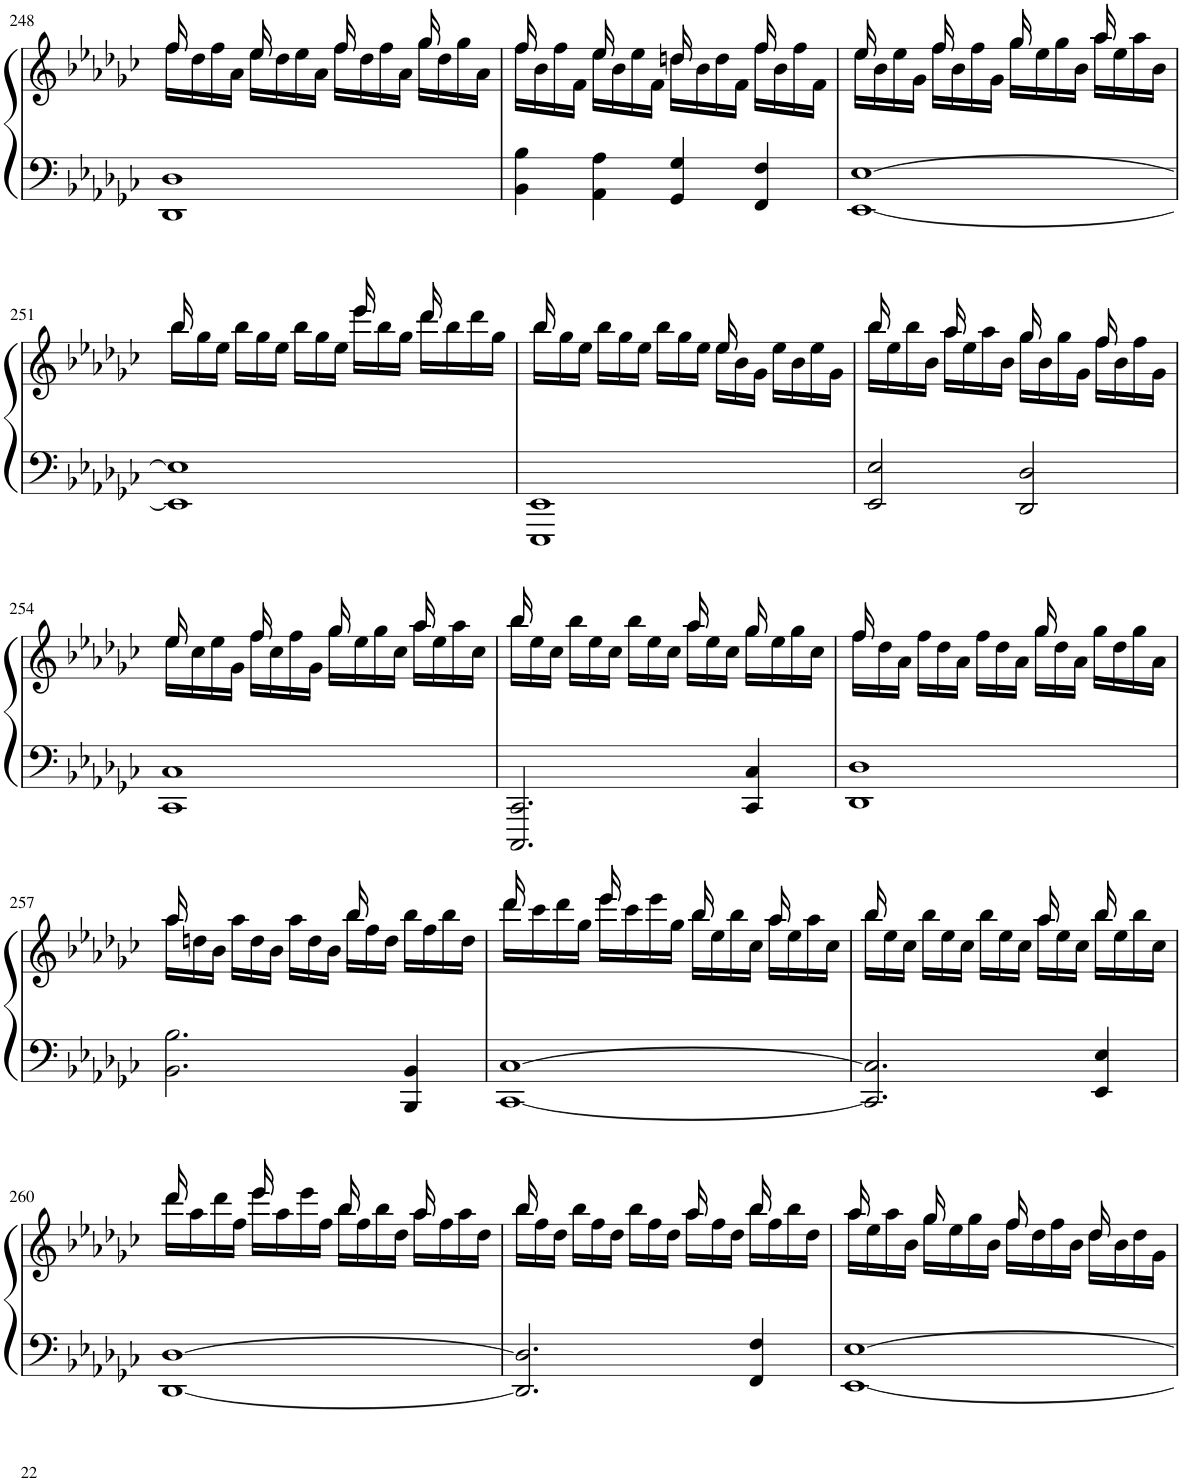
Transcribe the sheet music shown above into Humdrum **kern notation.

**kern	**kern
*part2	*part1
*staff2	*staff1
*I"Piano	*I"Piano
*I'Pno	*I'Pno
!!LO:PB:g=z
*clefF4	*clefG2
*k[b-e-a-d-g-c-]	*k[b-e-a-d-g-c-]
*M4/4	*M4/4
=248	=248
*	*^
1DD- 1D-	16ff\LL	16ff/
.	16dd-\	8.ryy
.	16ff\	.
.	16a-\JJ	.
.	16ee-\LL	16ee-/
.	16dd-\	8.ryy
.	16ee-\	.
.	16a-\JJ	.
.	16ff\LL	16ff/
.	16dd-\	8.ryy
.	16ff\	.
.	16a-\JJ	.
.	16gg-\LL	16gg-/
.	16dd-\	8.ryy
.	16gg-\	.
.	16a-\JJ	.
=249	=249	=249
4BB-\ 4B-\	16ff\LL	16ff/
.	16b-\	8.ryy
.	16ff\	.
.	16f\JJ	.
4AA-\ 4A-\	16ee-\LL	16ee-/
.	16b-\	8.ryy
.	16ee-\	.
.	16f\JJ	.
4GG-/ 4G-/	16ddn\LL	16dd/
.	16b-\	8.ryy
.	16dd\	.
.	16f\JJ	.
4FF/ 4F/	16ff\LL	16ff/
.	16b-\	8.ryy
.	16ff\	.
.	16f\JJ	.
=250	=250	=250
[1EE- [1E-	16ee-\LL	16ee-/
.	16b-\	8.ryy
.	16ee-\	.
.	16g-\JJ	.
.	16ff\LL	16ff/
.	16b-\	8.ryy
.	16ff\	.
.	16g-\JJ	.
.	16gg-\LL	16gg-/
.	16ee-\	8.ryy
.	16gg-\	.
.	16b-\JJ	.
.	16aa-\LL	16aa-/
.	16ee-\	8.ryy
.	16aa-\	.
.	16b-\JJ	.
!!LO:LB:g=z	!!
=251	=251	=251
1EE-] 1E-]	16bb-\LL	16bb-/
.	16gg-\	2ryy
.	16ee-\JJ	.
.	16bb-\LL	.
.	16gg-\	.
.	16ee-\JJ	.
.	16bb-\LL	.
.	16gg-\	.
.	16ee-\JJ	.
.	16eee-\LL	16eee-/
.	16bb-\	8ryy
.	16gg-\JJ	.
.	16ddd-\LL	16ddd-/
.	16bb-\	8.ryy
.	16ddd-\	.
.	16gg-\JJ	.
=252	=252	=252
1EEE- 1EE-	16bb-\LL	16bb-/
.	16gg-\	2ryy
.	16ee-\JJ	.
.	16bb-\LL	.
.	16gg-\	.
.	16ee-\JJ	.
.	16bb-\LL	.
.	16gg-\	.
.	16ee-\JJ	.
.	16ee-\LL	16ee-/
.	16b-\	4.ryy
.	16g-\JJ	.
.	16ee-\LL	.
.	16b-\	.
.	16ee-\	.
.	16g-\JJ	.
=253	=253	=253
2EE-/ 2E-/	16bb-\LL	16bb-/
.	16ee-\	8.ryy
.	16bb-\	.
.	16b-\JJ	.
.	16aa-\LL	16aa-/
.	16ee-\	8.ryy
.	16aa-\	.
.	16b-\JJ	.
2DD-/ 2D-/	16gg-\LL	16gg-/
.	16b-\	8.ryy
.	16gg-\	.
.	16g-\JJ	.
.	16ff\LL	16ff/
.	16b-\	8.ryy
.	16ff\	.
.	16g-\JJ	.
!!LO:LB:g=z	!!
=254	=254	=254
1CC- 1C-	16ee-\LL	16ee-/
.	16cc-\	8.ryy
.	16ee-\	.
.	16g-\JJ	.
.	16ff\LL	16ff/
.	16cc-\	8.ryy
.	16ff\	.
.	16g-\JJ	.
.	16gg-\LL	16gg-/
.	16ee-\	8.ryy
.	16gg-\	.
.	16cc-\JJ	.
.	16aa-\LL	16aa-/
.	16ee-\	8.ryy
.	16aa-\	.
.	16cc-\JJ	.
=255	=255	=255
2.CCC-/ 2.CC-/	16bb-\LL	16bb-/
.	16ee-\	2ryy
.	16cc-\JJ	.
.	16bb-\LL	.
.	16ee-\	.
.	16cc-\JJ	.
.	16bb-\LL	.
.	16ee-\	.
.	16cc-\JJ	.
.	16aa-\LL	16aa-/
.	16ee-\	8ryy
.	16cc-\JJ	.
4CC-/ 4C-/	16gg-\LL	16gg-/
.	16ee-\	8.ryy
.	16gg-\	.
.	16cc-\JJ	.
=256	=256	=256
1DD- 1D-	16ff\LL	16ff/
.	16dd-\	2ryy
.	16a-\JJ	.
.	16ff\LL	.
.	16dd-\	.
.	16a-\JJ	.
.	16ff\LL	.
.	16dd-\	.
.	16a-\JJ	.
.	16gg-\LL	16gg-/
.	16dd-\	4.ryy
.	16a-\JJ	.
.	16gg-\LL	.
.	16dd-\	.
.	16gg-\	.
.	16a-\JJ	.
!!LO:LB:g=z	!!
=257	=257	=257
2.BB-\ 2.B-\	16aa-\LL	16aa-/
.	16ddn\	2ryy
.	16b-\JJ	.
.	16aa-\LL	.
.	16dd\	.
.	16b-\JJ	.
.	16aa-\LL	.
.	16dd\	.
.	16b-\JJ	.
.	16bb-\LL	16bb-/
.	16ff\	4.ryy
.	16dd\JJ	.
4BBB-/ 4BB-/	16bb-\LL	.
.	16ff\	.
.	16bb-\	.
.	16dd\JJ	.
=258	=258	=258
[1CC- [1C-	16ddd-\LL	16ddd-/
.	16ccc-\	8.ryy
.	16ddd-\	.
.	16gg-\JJ	.
.	16eee-\LL	16eee-/
.	16ccc-\	8.ryy
.	16eee-\	.
.	16gg-\JJ	.
.	16bb-\LL	16bb-/
.	16ee-\	8.ryy
.	16bb-\	.
.	16cc-\JJ	.
.	16aa-\LL	16aa-/
.	16ee-\	8.ryy
.	16aa-\	.
.	16cc-\JJ	.
=259	=259	=259
2.CC-/] 2.C-/]	16bb-\LL	16bb-/
.	16ee-\	2ryy
.	16cc-\JJ	.
.	16bb-\LL	.
.	16ee-\	.
.	16cc-\JJ	.
.	16bb-\LL	.
.	16ee-\	.
.	16cc-\JJ	.
.	16aa-\LL	16aa-/
.	16ee-\	8ryy
.	16cc-\JJ	.
4EE-/ 4E-/	16bb-\LL	16bb-/
.	16ee-\	8.ryy
.	16bb-\	.
.	16cc-\JJ	.
!!LO:LB:g=z	!!
=260	=260	=260
[1DD- [1D-	16ddd-\LL	16ddd-/
.	16aa-\	8.ryy
.	16ddd-\	.
.	16ff\JJ	.
.	16eee-\LL	16eee-/
.	16aa-\	8.ryy
.	16eee-\	.
.	16ff\JJ	.
.	16bb-\LL	16bb-/
.	16ff\	8.ryy
.	16bb-\	.
.	16dd-\JJ	.
.	16aa-\LL	16aa-/
.	16ff\	8.ryy
.	16aa-\	.
.	16dd-\JJ	.
=261	=261	=261
2.DD-/] 2.D-/]	16bb-\LL	16bb-/
.	16ff\	2ryy
.	16dd-\JJ	.
.	16bb-\LL	.
.	16ff\	.
.	16dd-\JJ	.
.	16bb-\LL	.
.	16ff\	.
.	16dd-\JJ	.
.	16aa-\LL	16aa-/
.	16ff\	8ryy
.	16dd-\JJ	.
4FF/ 4F/	16bb-\LL	16bb-/
.	16ff\	8.ryy
.	16bb-\	.
.	16dd-\JJ	.
=262	=262	=262
[1EE- [1E-	16aa-\LL	16aa-/
.	16ee-\	8.ryy
.	16aa-\	.
.	16b-\JJ	.
.	16gg-\LL	16gg-/
.	16ee-\	8.ryy
.	16gg-\	.
.	16b-\JJ	.
.	16ff\LL	16ff/
.	16dd-\	8.ryy
.	16ff\	.
.	16b-\JJ	.
.	16dd-\LL	16dd-/
.	16b-\	8.ryy
.	16dd-\	.
.	16g-\JJ	.
*	*v	*v
=	=
*-	*-
